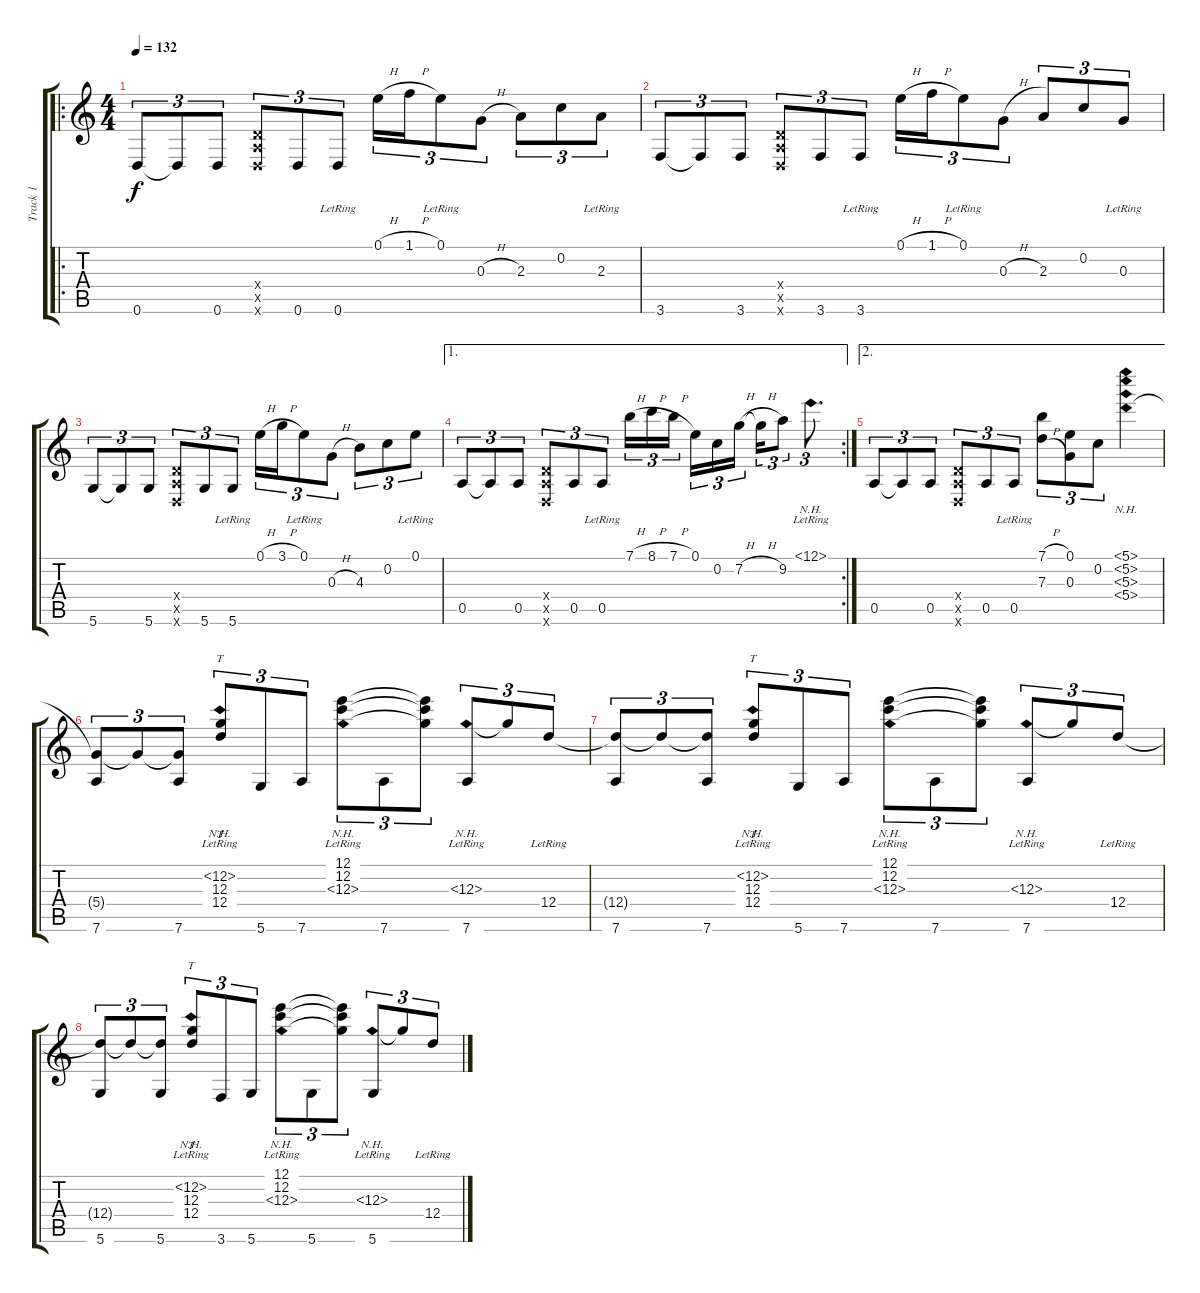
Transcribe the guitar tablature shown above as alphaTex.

\track ("Track 1" "Track 1") {instrument acousticguitarsteel}
\staff {score tabs}
\tuning (E4 C4 G3 D3 A2 D2) {hide}
\ro
\ts (4 4)
\tempo 132
\clef g2
\ks c
0.6.8{tu (3 2) dy f} 0.6{t}.8{tu (3 2)} 0.6.8{tu (3 2)} (0.4{x} 0.5{x} 0.6{x}).8{tu (3 2)} 0.6.8{tu (3 2)} 0.6{lr}.8{tu (3 2)} 0.1{h}.16{tu (3 2)} 1.1{h}.16{tu (3 2)} 0.1{lr}.8{tu (3 2)} 0.3{h}.8{tu (3 2)} 2.3.8{tu (3 2)} 0.2.8{tu (3 2)} 2.3{lr}.8{tu (3 2)} |
3.6.8{tu (3 2)} 3.6{t}.8{tu (3 2)} 3.6.8{tu (3 2)} (0.4{x} 0.5{x} 0.6{x}).8{tu (3 2)} 3.6.8{tu (3 2)} 3.6{lr}.8{tu (3 2)} 0.1{h}.16{tu (3 2)} 1.1{h}.16{tu (3 2)} 0.1{lr}.8{tu (3 2)} 0.3{h}.8{tu (3 2)} 2.3.8{tu (3 2)} 0.2.8{tu (3 2)} 0.3{lr}.8{tu (3 2)} |
5.6.8{tu (3 2)} 5.6{t}.8{tu (3 2)} 5.6.8{tu (3 2)} (0.4{x} 0.5{x} 0.6{x}).8{tu (3 2)} 5.6.8{tu (3 2)} 5.6{lr}.8{tu (3 2)} 0.1{h}.16{tu (3 2)} 3.1{h}.16{tu (3 2)} 0.1{lr}.8{tu (3 2)} 0.3{h}.8{tu (3 2)} 4.3.8{tu (3 2)} 0.2.8{tu (3 2)} 0.1{lr}.8{tu (3 2)} |
\ae 1
\rc 2
0.5.8{tu (3 2)} 0.5{t}.8{tu (3 2)} 0.5.8{tu (3 2)} (0.4{x} 0.5{x} 0.6{x}).8{tu (3 2)} 0.5.8{tu (3 2)} 0.5{lr}.8{tu (3 2)} 7.1{h}.16{tu (3 2)} 8.1{h}.16{tu (3 2)} 7.1{h}.16{tu (3 2) beam splitsecondary} 0.1.16{tu (3 2)} 0.2.16{tu (3 2)} 7.2{h}.16{tu (3 2)} 7.2{h t}.16{tu (3 2)} 9.2.8{tu (3 2)} 12.1{nh lr}.8{d tu (3 2)} |
\ae 2
0.5.8{tu (3 2)} 0.5{t}.8{tu (3 2)} 0.5.8{tu (3 2)} (0.4{x} 0.5{x} 0.6{x}).8{tu (3 2)} 0.5.8{tu (3 2)} 0.5{lr}.8{tu (3 2)} (7.1{h} 7.3{h}).8{tu (3 2)} (0.1 0.3).8{tu (3 2)} 0.2.8{tu (3 2)} (5.1{nh} 5.2{nh} 5.3{nh} 5.4{nh}).4 |
(5.4{t} 7.6).8{tu (3 2)} 5.4{t}.8{tu (3 2)} (5.4{t} 7.6).8{tu (3 2)} (12.2{nh lr} 12.3{lr} 12.4{lr}).8{tt tu (3 2)} 5.6.8{tu (3 2)} 7.6.8{tu (3 2)} (12.1{lr} 12.2{lr} 12.3{nh lr}).8{tu (3 2)} 7.6.8{tu (3 2)} (12.1{t} 12.2{t} 12.3{t}).8{tu (3 2)} (12.3{nh lr} 7.6).8{tu (3 2)} 12.3{t}.8{tu (3 2)} 12.4{lr}.8{tu (3 2)} |
(12.4{t} 7.6).8{tu (3 2)} 12.4{t}.8{tu (3 2)} (12.4{t} 7.6).8{tu (3 2)} (12.2{nh lr} 12.3{lr} 12.4{lr}).8{tt tu (3 2)} 5.6.8{tu (3 2)} 7.6.8{tu (3 2)} (12.1{lr} 12.2{lr} 12.3{nh lr}).8{tu (3 2)} 7.6.8{tu (3 2)} (12.1{t} 12.2{t} 12.3{t}).8{tu (3 2)} (12.3{nh lr} 7.6).8{tu (3 2)} 12.3{t}.8{tu (3 2)} 12.4{lr}.8{tu (3 2)} |
(12.4{t} 5.6).8{tu (3 2)} 12.4{t}.8{tu (3 2)} (12.4{t} 5.6).8{tu (3 2)} (12.2{nh lr} 12.3{lr} 12.4{lr}).8{tt tu (3 2)} 3.6.8{tu (3 2)} 5.6.8{tu (3 2)} (12.1{lr} 12.2{lr} 12.3{nh lr}).8{tu (3 2)} 5.6.8{tu (3 2)} (12.1{t} 12.2{t} 12.3{t}).8{tu (3 2)} (12.3{nh lr} 5.6).8{tu (3 2)} 12.3{t}.8{tu (3 2)} 12.4{lr}.8{tu (3 2)}
